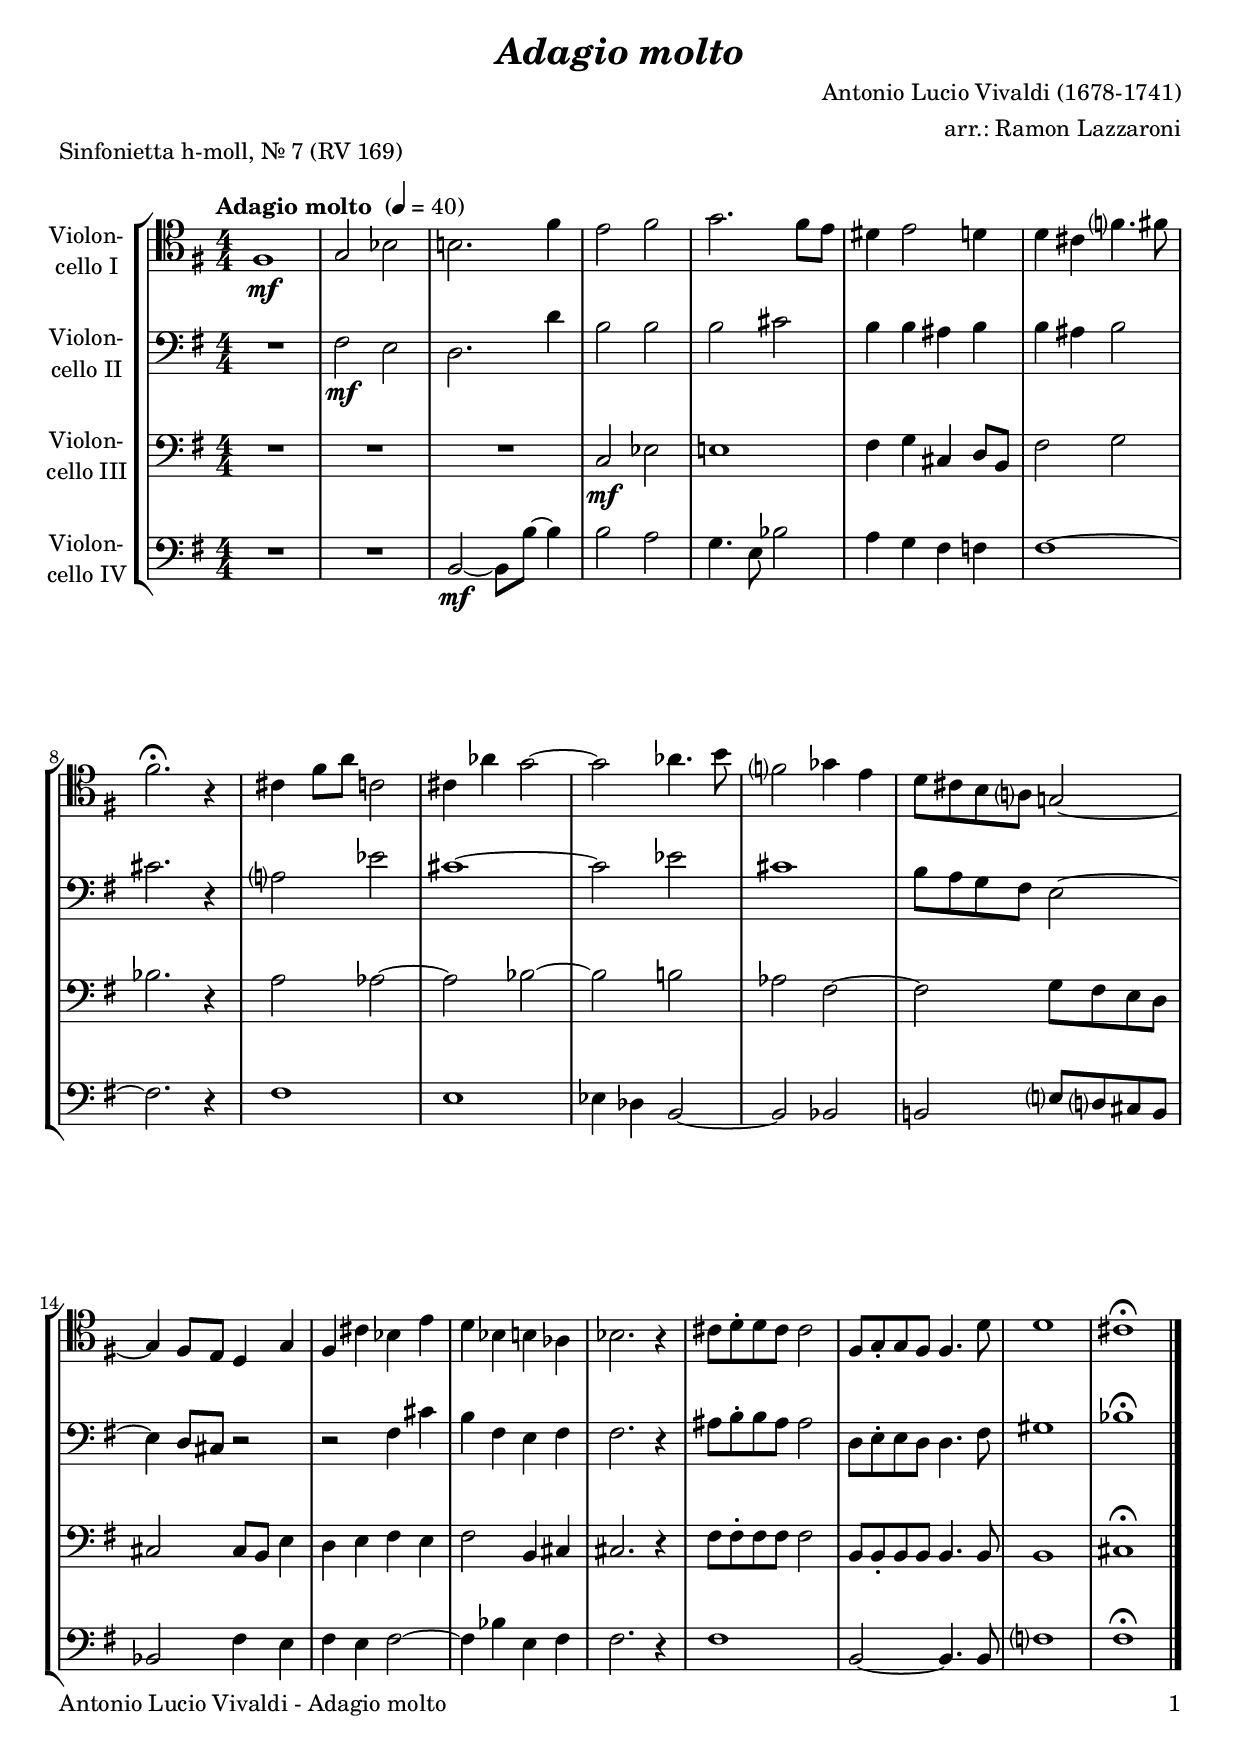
\version "2.18.2"
\include "deutsch.ly"
  
#(set-global-staff-size 20)

\header {
  title     = \markup \bold \italic "Adagio molto"
  composer  = "Antonio Lucio Vivaldi (1678-1741)"
  arranger  = "arr.: Ramon Lazzaroni"
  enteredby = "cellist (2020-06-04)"
  piece     = "Sinfonietta h-moll, Nr. 7 (RV 169)"
}

voiceconsts = {
  \key fis \minor
  \time 4/4
  \clef "bass"
  \numericTimeSignature
  \compressFullBarRests
  % Set default beaming for all staves
%  \set Timing.beamExceptions = #'()
%  \set Timing.baseMoment     = #(ly:make-moment 1 4)
%  \set Timing.beatStructure  = #'(1 1 1 1)
  \tempo "Adagio molto " 4=40
}

micl = "clarinet"
mifl = "flute"
miob = "oboe"
mifh = "french horn"
misx = "tenor sax"
mist = "string ensemble 1"
miba = "cello"

rit  = \mark \markup \box \italic "ritenuto"

va = \relative c' {
  \voiceconsts
  \clef "tenor"
  
  gis1\mf
  a2 c
  cis!2. gis'4
  fis2 gis
  a2. gis8 fis
  eis4 fis2 e4

  e dis g?4. gis8
  gis2.\fermata r4
  dis gis8 h d,2
  dis4 b' a2~
  a b4. cis8

  g?2 as4 fis
  e8 dis cis h? a!2~
  a4 gis8 fis e4 a
  gis dis' c fis
  e c cis b

  c2. r4
  dis8 e-. e dis dis2
  gis,8 a-. a gis gis4. e'8
  e1
  dis\fermata \bar "|."
}

vb = \relative c' {
  \voiceconsts

  R1
  gis2\mf fis
  e2. e'4
  cis2 cis
  cis dis
  cis4 cis his cis

  cis his cis2
  dis2. r4
  h?2 f'
  dis1~
  dis2 f
  dis1

  cis8 h a gis fis2~
  fis4 e8 dis r2
  r gis4 dis'
  cis gis fis gis

  gis2. r4
  his8 cis-. cis his his2
  e,8 fis-. fis e e4. gis8
  ais1
  c\fermata \bar "|."
}

vc = \relative c {
  \voiceconsts

  R1*3
  d2\mf f
  fis!1
  gis4 a dis, e8 cis
  gis'2 a
  c2. r4

  h2 b~
  b c~
  c cis
  b gis~
  gis a8 gis fis e
  dis2 dis8 cis fis4

  e fis gis fis
  gis2 cis,4 dis
  dis2. r4

  gis8 gis-. gis gis gis2
  cis,8 cis-. cis cis cis4. cis8
  cis1
  dis\fermata \bar "|."
}

vd = \relative c {
  \voiceconsts

  R1*2
  cis2~\mf cis8 cis'~ cis4
  cis2 h
  a4. fis8 c'2
  h4 a gis g
  gis1~

  gis2. r4
  gis1
  fis
  f4 es cis2~
  cis c
  cis! fis?8 e? dis cis

  c2 gis'4 fis
  gis fis gis2~
  gis4 c fis, gis
  gis2. r4

  gis1
  cis,2~ cis4. cis8
  g'?1
  gis\fermata \bar "|."
}


music = \new StaffGroup <<
      \new Staff {
	\set Staff.midiInstrument = \miba
	\set Staff.instrumentName = \markup \center-column { "Violon-" "cello I" }
	\transpose fis e { \va }
      }

      \new Staff {
	\set Staff.midiInstrument = \miba
	\set Staff.instrumentName = \markup \center-column { "Violon-" "cello II" }
	\transpose fis e { \vb }
      }

      \new Staff {
	\set Staff.midiInstrument = \miba
	\set Staff.instrumentName = \markup \center-column { "Violon-" "cello III" }
	\transpose fis e { \vc }
      }

      \new Staff {
	\set Staff.midiInstrument = \miba
	\set Staff.instrumentName = \markup \center-column { "Violon-" "cello IV" }
	\transpose fis e { \vd }
      }
>>

\book {
   \paper {
    print-page-number = ##t
    print-first-page-number = ##t
    ragged-last-bottom = ##f
    oddHeaderMarkup = \markup \null
    evenHeaderMarkup = \markup \null
    oddFooterMarkup = \markup {
      \fill-line {
        \on-the-fly #print-page-number-check-first
        "Antonio Lucio Vivaldi - Adagio molto" \fromproperty #'page:page-number-string
      }
    }
    evenFooterMarkup = \oddFooterMarkup
  } \score {
    \music
    \layout {}
  }

  \score {
    \unfoldRepeats \music

    \midi {
      \context {
        \Score
      }
    }
  }
}